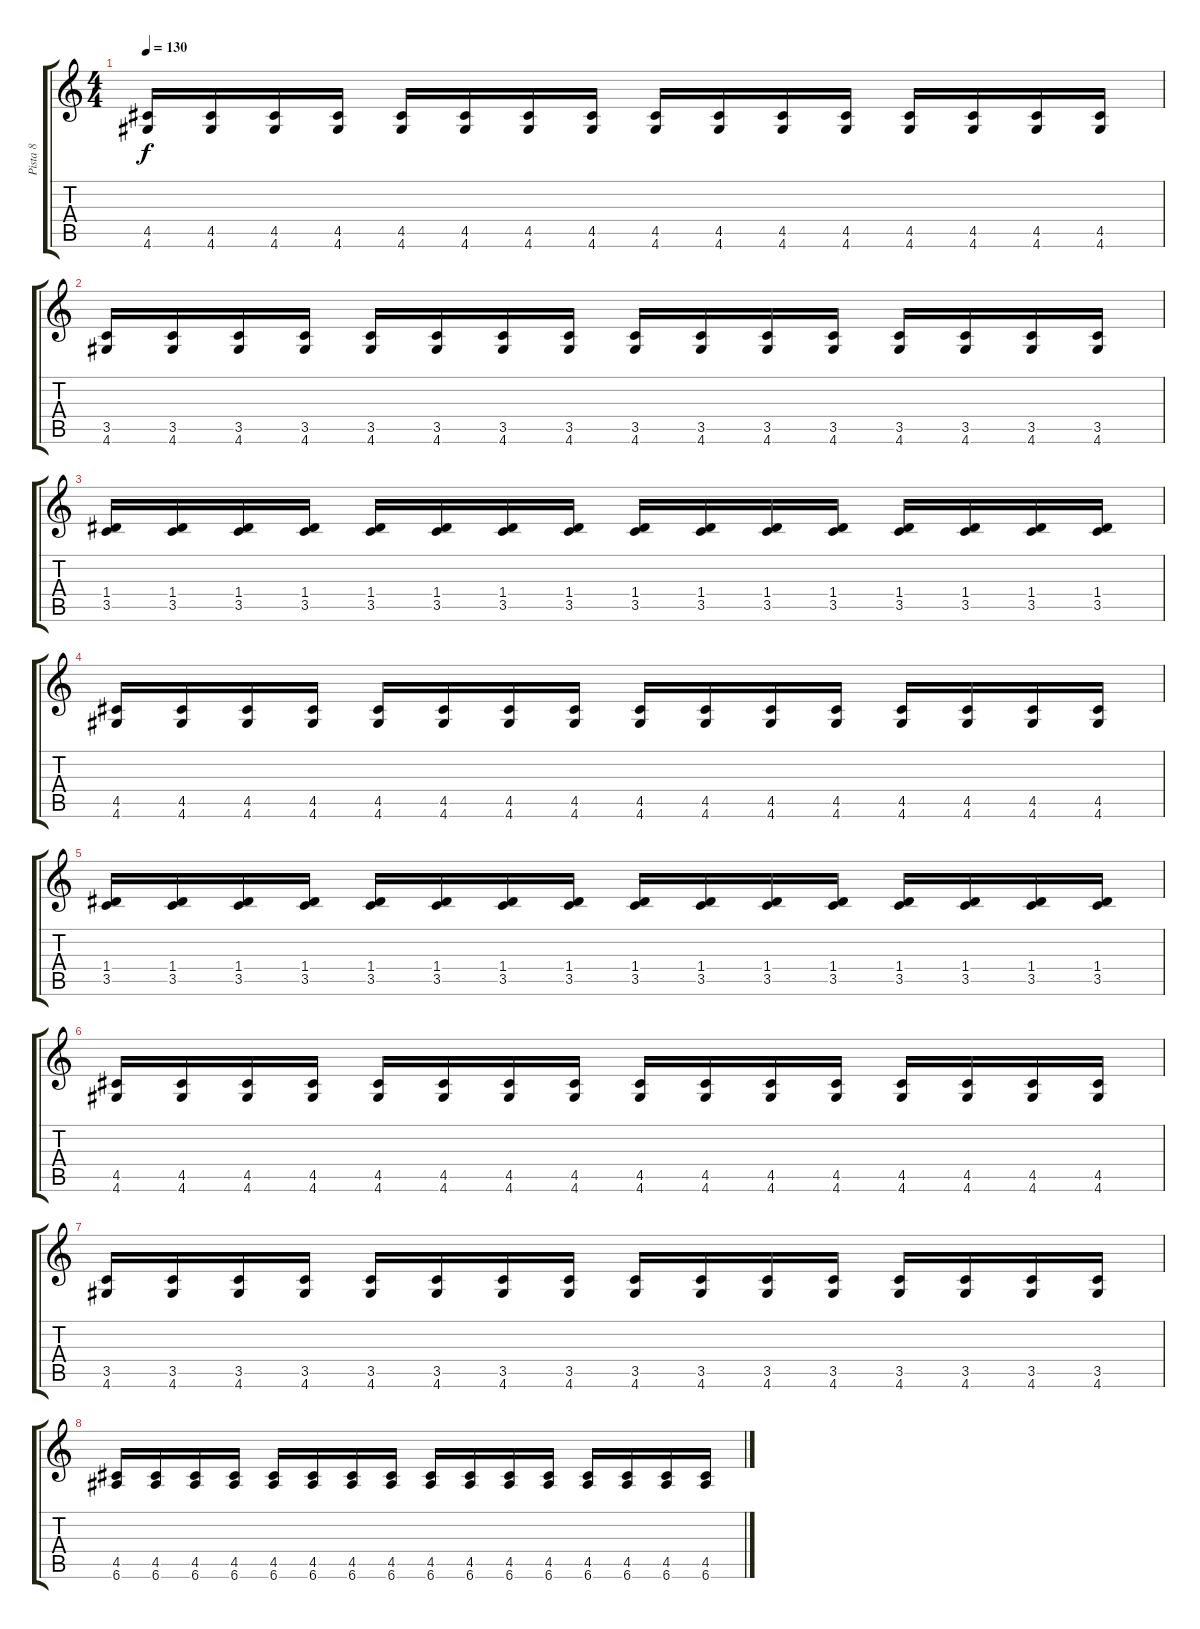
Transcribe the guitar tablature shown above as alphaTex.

\track ("Pista 8" "Pista 8") {instrument overdrivenguitar}
\staff {score tabs}
\tuning (E4 B3 G3 D3 A2 E2) {hide}
\ts (4 4)
\tempo 130
\clef g2
\ks c
(4.5 4.6).16{dy f} (4.5 4.6).16 (4.5 4.6).16 (4.5 4.6).16 (4.5 4.6).16 (4.5 4.6).16 (4.5 4.6).16 (4.5 4.6).16 (4.5 4.6).16 (4.5 4.6).16 (4.5 4.6).16 (4.5 4.6).16 (4.5 4.6).16 (4.5 4.6).16 (4.5 4.6).16 (4.5 4.6).16 |
(3.5 4.6).16 (3.5 4.6).16 (3.5 4.6).16 (3.5 4.6).16 (3.5 4.6).16 (3.5 4.6).16 (3.5 4.6).16 (3.5 4.6).16 (3.5 4.6).16 (3.5 4.6).16 (3.5 4.6).16 (3.5 4.6).16 (3.5 4.6).16 (3.5 4.6).16 (3.5 4.6).16 (3.5 4.6).16 |
(1.4 3.5).16 (1.4 3.5).16 (1.4 3.5).16 (1.4 3.5).16 (1.4 3.5).16 (1.4 3.5).16 (1.4 3.5).16 (1.4 3.5).16 (1.4 3.5).16 (1.4 3.5).16 (1.4 3.5).16 (1.4 3.5).16 (1.4 3.5).16 (1.4 3.5).16 (1.4 3.5).16 (1.4 3.5).16 |
(4.5 4.6).16 (4.5 4.6).16 (4.5 4.6).16 (4.5 4.6).16 (4.5 4.6).16 (4.5 4.6).16 (4.5 4.6).16 (4.5 4.6).16 (4.5 4.6).16 (4.5 4.6).16 (4.5 4.6).16 (4.5 4.6).16 (4.5 4.6).16 (4.5 4.6).16 (4.5 4.6).16 (4.5 4.6).16 |
(1.4 3.5).16 (1.4 3.5).16 (1.4 3.5).16 (1.4 3.5).16 (1.4 3.5).16 (1.4 3.5).16 (1.4 3.5).16 (1.4 3.5).16 (1.4 3.5).16 (1.4 3.5).16 (1.4 3.5).16 (1.4 3.5).16 (1.4 3.5).16 (1.4 3.5).16 (1.4 3.5).16 (1.4 3.5).16 |
(4.5 4.6).16 (4.5 4.6).16 (4.5 4.6).16 (4.5 4.6).16 (4.5 4.6).16 (4.5 4.6).16 (4.5 4.6).16 (4.5 4.6).16 (4.5 4.6).16 (4.5 4.6).16 (4.5 4.6).16 (4.5 4.6).16 (4.5 4.6).16 (4.5 4.6).16 (4.5 4.6).16 (4.5 4.6).16 |
(3.5 4.6).16 (3.5 4.6).16 (3.5 4.6).16 (3.5 4.6).16 (3.5 4.6).16 (3.5 4.6).16 (3.5 4.6).16 (3.5 4.6).16 (3.5 4.6).16 (3.5 4.6).16 (3.5 4.6).16 (3.5 4.6).16 (3.5 4.6).16 (3.5 4.6).16 (3.5 4.6).16 (3.5 4.6).16 |
(4.5 6.6).16 (4.5 6.6).16 (4.5 6.6).16 (4.5 6.6).16 (4.5 6.6).16 (4.5 6.6).16 (4.5 6.6).16 (4.5 6.6).16 (4.5 6.6).16 (4.5 6.6).16 (4.5 6.6).16 (4.5 6.6).16 (4.5 6.6).16 (4.5 6.6).16 (4.5 6.6).16 (4.5 6.6).16
